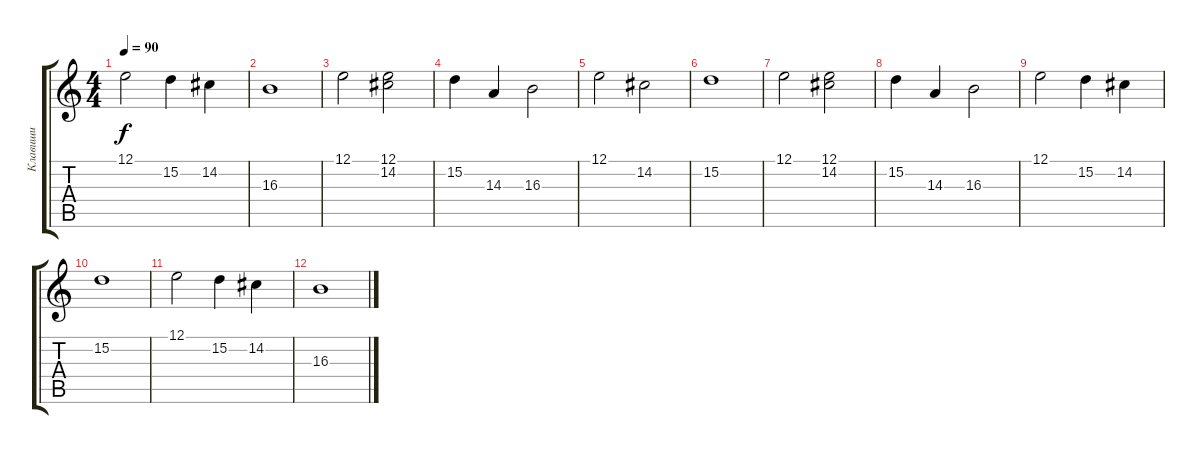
\track ("Клавиши" "Клавиши") {instrument stringensemble1}
\staff {score tabs}
\tuning (E4 B3 G3 D3 A2 E2) {hide}
\ts (4 4)
\tempo 90
\clef g2
\ks c
12.1.2{dy f} 15.2.4 14.2.4 |
16.3.1 |
12.1.2 (12.1 14.2).2 |
15.2.4 14.3.4 16.3.2 |
12.1.2 14.2.2 |
15.2.1 |
12.1.2 (12.1 14.2).2 |
15.2.4 14.3.4 16.3.2 |
12.1.2 15.2.4 14.2.4 |
15.2.1 |
12.1.2 15.2.4 14.2.4 |
16.3.1
